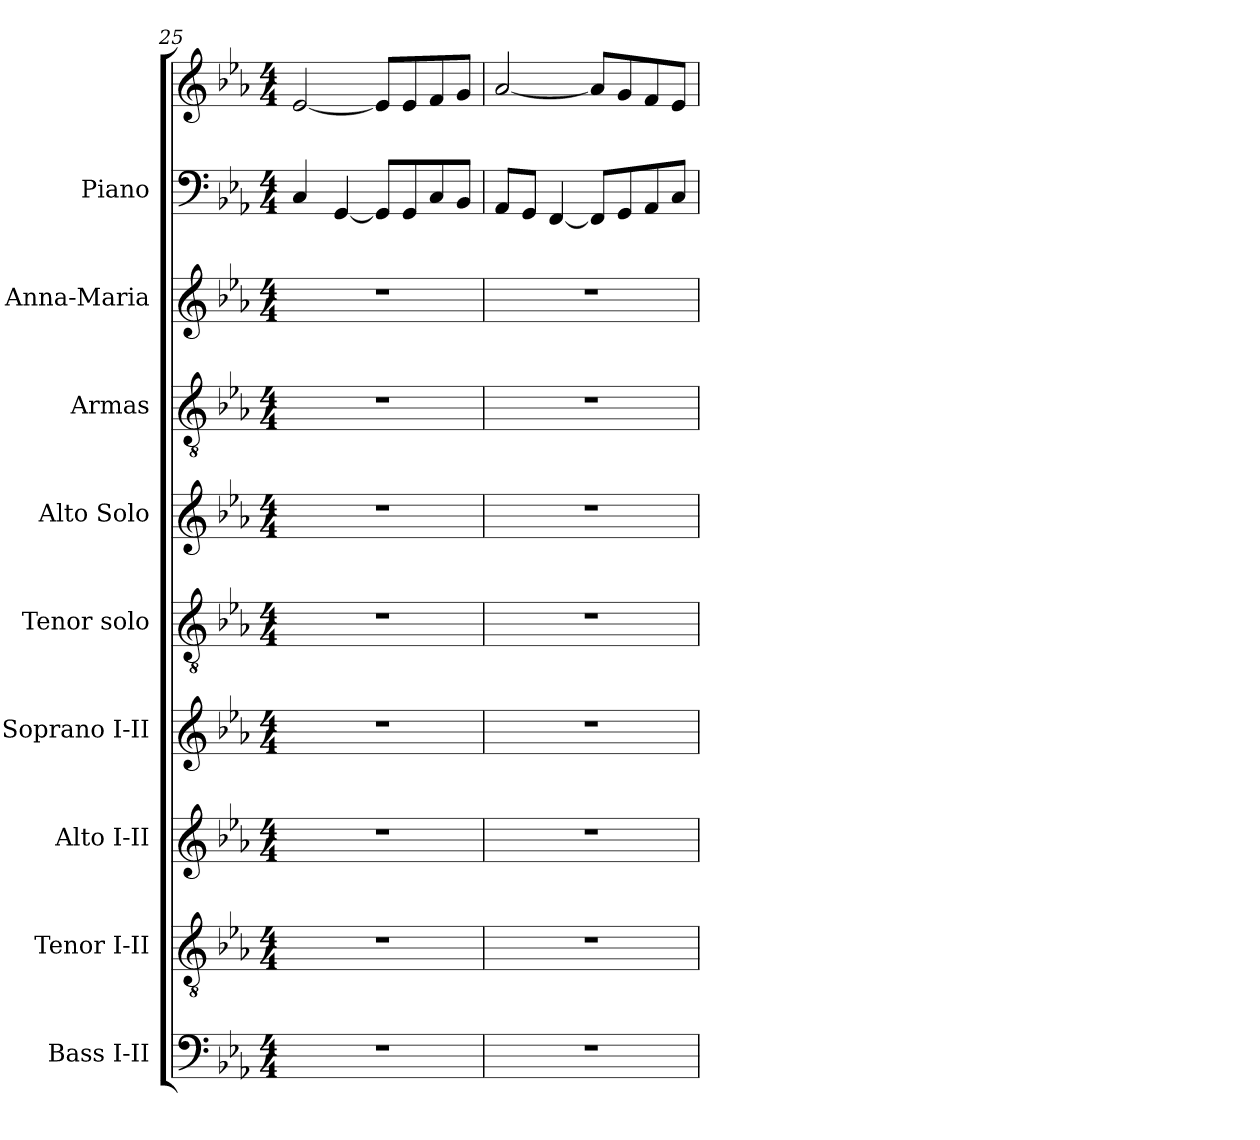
**kern	**kern	**kern	**kern	**kern	**kern	**kern	**kern	**kern	**kern
*part9	*part8	*part7	*part6	*part5	*part4	*part3	*part2	*part1	*part1
*staff10	*staff9	*staff8	*staff7	*staff6	*staff5	*staff4	*staff3	*staff2	*staff1
*I"Bass I-II	*I"Tenor I-II	*I"Alto I-II	*I"Soprano I-II	*I"Tenor solo	*I"Alto Solo	*I"Armas	*I"Anna-Maria	*I"Piano	*
*I'B.	*I'T.	*I'A.	*I'S.	*I'T. Solo	*I'A. Solo	*I'Armas	*I'A-M	*I'Pno.	*
*clefF4	*clefGv2	*clefG2	*clefG2	*clefGv2	*clefG2	*clefGv2	*clefG2	*clefF4	*clefG2
*	*ITrd7c12	*	*	*ITrd7c12	*	*ITrd7c12	*	*	*
*k[b-e-a-]	*k[b-e-a-]	*k[b-e-a-]	*k[b-e-a-]	*k[b-e-a-]	*k[b-e-a-]	*k[b-e-a-]	*k[b-e-a-]	*k[b-e-a-]	*k[b-e-a-]
*E-:	*E-:	*E-:	*E-:	*E-:	*E-:	*E-:	*E-:	*E-:	*E-:
*M4/4	*M4/4	*M4/4	*M4/4	*M4/4	*M4/4	*M4/4	*M4/4	*M4/4	*M4/4
=25	=25	=25	=25	=25	=25	=25	=25	=25	=25
1r	1r	1r	1r	1r	1r	1r	1r	4Ci/	[<2e-i/
.	.	.	.	.	.	.	.	[<4GGi/	.
.	.	.	.	.	.	.	.	8GGi/L]	8e-i/L]
.	.	.	.	.	.	.	.	8GGi/	8e-i/
.	.	.	.	.	.	.	.	8Ci/	8fi/
.	.	.	.	.	.	.	.	8BB-i/J	8gi/J
=26	=26	=26	=26	=26	=26	=26	=26	=26	=26
1r	1r	1r	1r	1r	1r	1r	1r	8AA-i/L	[<2a-i/
.	.	.	.	.	.	.	.	8GGi/J	.
.	.	.	.	.	.	.	.	[<4FFi/	.
.	.	.	.	.	.	.	.	8FFi/L]	8a-i/L]
.	.	.	.	.	.	.	.	8GGi/	8gi/
.	.	.	.	.	.	.	.	8AA-i/	8fi/
.	.	.	.	.	.	.	.	8Ci/J	8e-i/J
=	=	=	=	=	=	=	=	=	=
*-	*-	*-	*-	*-	*-	*-	*-	*-	*-
